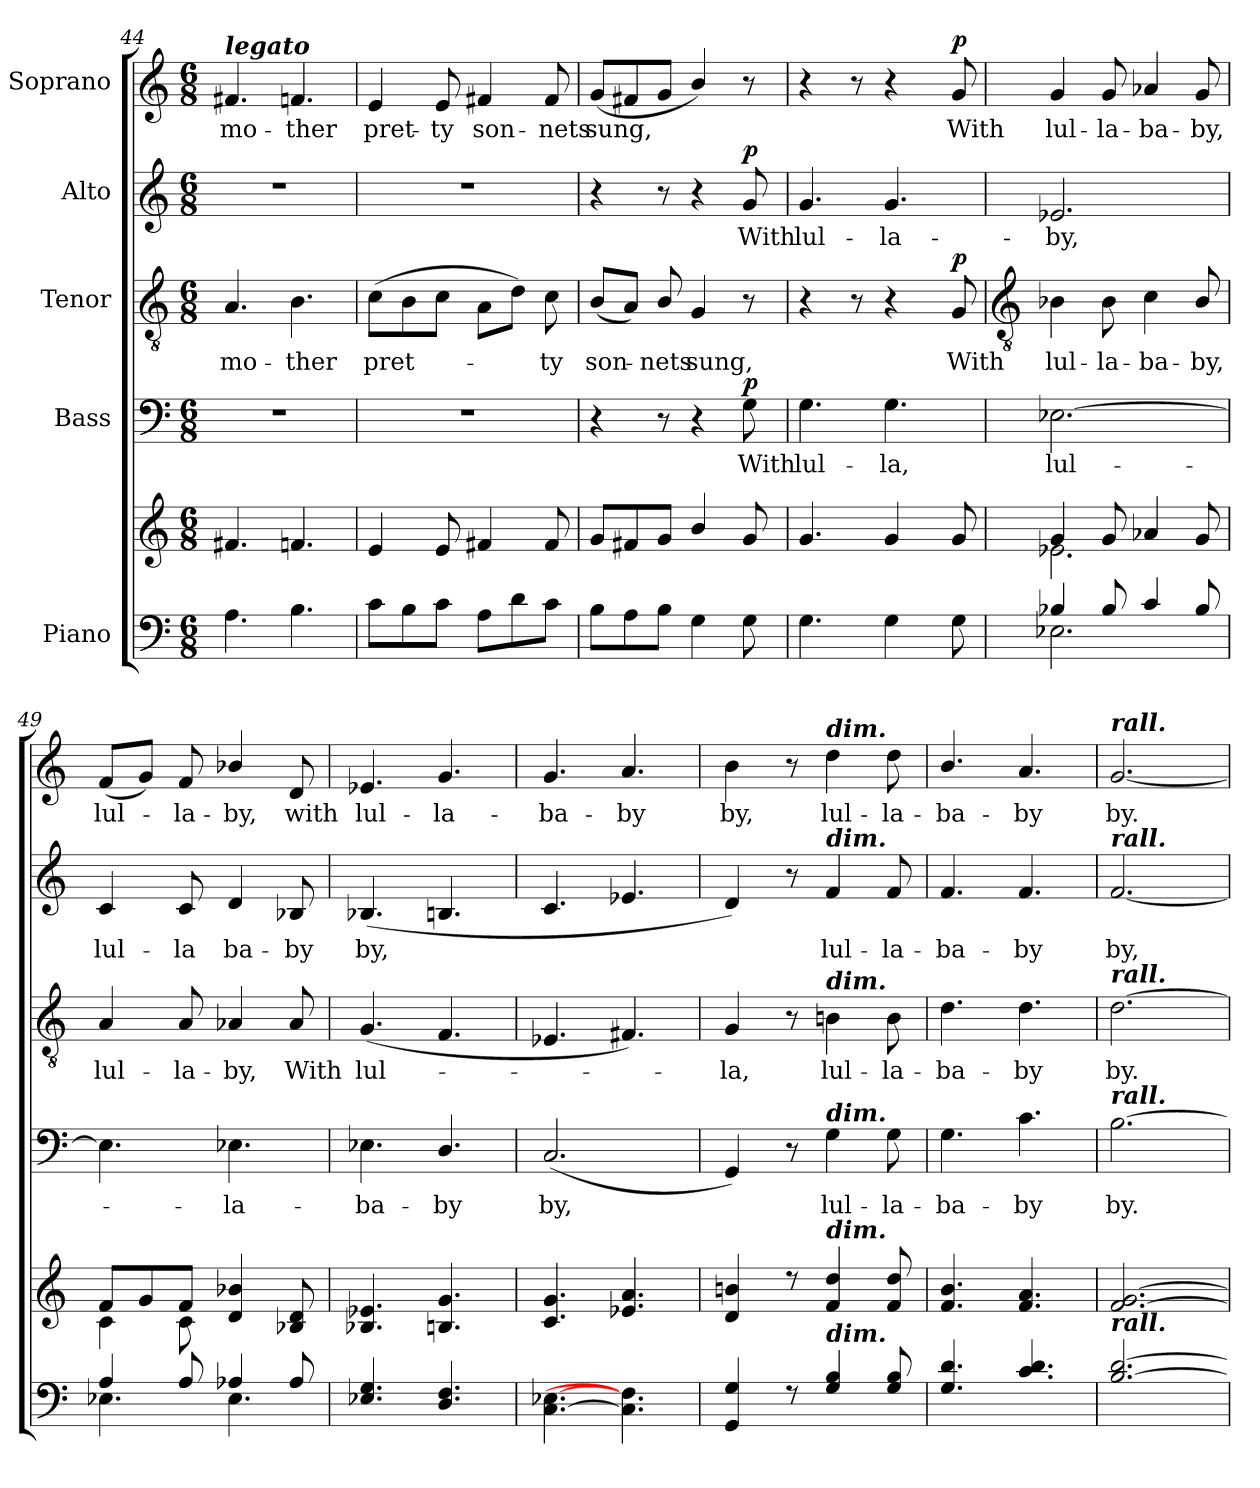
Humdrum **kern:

**kern	**kern	**kern	**text	**dynam	**kern	**text	**dynam	**kern	**text	**dynam	**kern	**text	**dynam
*part5	*part5	*part4	*part4	*part4	*part3	*part3	*part3	*part2	*part2	*part2	*part1	*part1	*part1
*staff6	*staff5	*staff4	*staff4	*staff4	*staff3	*staff3	*staff3	*staff2	*staff2	*staff2	*staff1	*staff1	*staff1
*I"Piano	*	*I"Bass	*	*	*I"Tenor	*	*	*I"Alto	*	*	*I"Soprano	*	*
*clefF4	*clefG2	*clefF4	*	*	*clefGv2	*	*	*clefG2	*	*	*clefG2	*	*
*k[]	*k[]	*k[]	*	*	*k[]	*	*	*k[]	*	*	*k[]	*	*
*C:	*C:	*C:	*	*	*C:	*	*	*C:	*	*	*C:	*	*
*M6/8	*M6/8	*M6/8	*	*	*M6/8	*	*	*M6/8	*	*	*M6/8	*	*
=44	=44	=44	=44	=44	=44	=44	=44	=44	=44	=44	=44	=44	=44
*^	*^	*	*	*	*	*	*	*	*	*	*	*	*
!	!	!	!	!	!	!	!	!	!	!	!	!	!LO:TX:a:Bi:t=legato	!	!
!	!	!	!	!LO:N:vis=1	!	!	!	!LO:LY:b	!	!LO:N:vis=1	!	!	!	!LO:LY:b	!
2.ryy	4.A\	4.f#X/	2.ryy	2.r	.	.	4.A	mo-	.	2.r	.	.	4.f#X	mo-	.
!	!	!	!	!	!	!	!	!LO:LY:b	!	!	!	!	!	!LO:LY:b	!
.	4.B\	4.fn/	.	.	.	.	4.B	-ther	.	.	.	.	4.fn	-ther	.
=45	=45	=45	=45	=45	=45	=45	=45	=45	=45	=45	=45	=45	=45	=45	=45
!	!	!	!	!LO:N:vis=1	!	!	!	!LO:LY:b	!	!LO:N:vis=1	!	!	!	!LO:LY:b	!
2ryy	8c\L	4e/	2.ryy	2.r	.	.	(>8cL	pret-	.	2.r	.	.	4e	pret-	.
.	8B\	.	.	.	.	.	8B	.	.	.	.	.	.	.	.
!	!	!	!	!	!	!	!	!	!	!	!	!	!	!LO:LY:b	!
.	8c\J	8e/	.	.	.	.	8cJ	.	.	.	.	.	8e	-ty	.
!	!	!	!	!	!	!	!	!	!	!	!	!	!	!LO:LY:b	!
.	8A\L	4f#X/	.	.	.	.	8AL	.	.	.	.	.	4f#X	son-	.
4ryy	8d\	.	.	.	.	.	8dJ)	.	.	.	.	.	.	.	.
!	!	!	!	!	!	!	!	!LO:LY:b	!	!	!	!	!	!LO:LY:b	!
.	8c\J	8f#/	.	.	.	.	8c	ty	.	.	.	.	8f#	-nets	.
=46	=46	=46	=46	=46	=46	=46	=46	=46	=46	=46	=46	=46	=46	=46	=46
!	!	!	!	!	!	!	!	!LO:LY:b	!	!	!	!	!	!LO:LY:b	!
2.ryy	8B\L	8g/L	2.ryy	4r	.	.	(<8BL	son-	.	4r	.	.	(<8gL	sung,	.
.	8A\	8f#X/	.	.	.	.	8AJ)	.	.	.	.	.	8f#X	.	.
!	!	!	!	!	!	!	!	!LO:LY:b	!	!	!	!	!	!	!
.	8B\J	8g/J	.	8r	.	.	8B/	nets	.	8r	.	.	8gJ	.	.
!	!	!	!	!	!	!	!	!LO:LY:b	!	!	!	!	!	!	!
.	4G\	4b/	.	4r	.	.	4G	sung,	.	4r	.	.	4b/)	.	.
!	!	!	!	!	!LO:LY:b	!LO:DY:b	!	!	!	!	!LO:LY:b	!LO:DY:b	!	!	!
.	8G\	8g/	.	8G	With	p	8r	.	.	8g	With	p	8r	.	.
=47	=47	=47	=47	=47	=47	=47	=47	=47	=47	=47	=47	=47	=47	=47	=47
!	!	!	!	!	!LO:LY:b	!	!	!	!	!	!LO:LY:b	!	!	!	!
2.ryy	4.G\	4.g/	2ryy	4.G	lul-	.	4r	.	.	4.g	lul-	.	4r	.	.
.	.	.	.	.	.	.	8r	.	.	.	.	.	8r	.	.
!	!	!	!	!	!LO:LY:b	!	!	!	!	!	!LO:LY:b	!	!	!	!
.	4G\	4g/	.	4.G	-la,	.	4r	.	.	4.g	-la-	.	4r	.	.
.	.	.	4ryy	.	.	.	.	.	.	.	.	.	.	.	.
!	!	!	!	!	!	!	!	!LO:LY:b	!LO:DY:b	!	!	!	!	!LO:LY:b	!LO:DY:b
.	8G\	8g/	.	.	.	.	8G	With	p	.	.	.	8g	With	p
!!LO:LB:g=z
=48	=48	=48	=48	=48	=48	=48	=48	=48	=48	=48	=48	=48	=48	=48	=48
*	*	*	*	*	*	*	*clefGv2	*	*	*	*	*	*	*	*
!	!	!	!	!	!LO:LY:b	!	!	!LO:LY:b	!	!	!LO:LY:b	!	!	!LO:LY:b	!
4B-X/	2.E-X\	4g/	2.e-X\	[2.E-X	lul-	.	4B-X	lul-	.	2.e-X	-by,	.	4g	lul-	.
!	!	!	!	!	!	!	!	!LO:LY:b	!	!	!	!	!	!LO:LY:b	!
8B-/	.	8g/	.	.	.	.	8B-	-la-	.	.	.	.	8g	-la-	.
!	!	!	!	!	!	!	!	!LO:LY:b	!	!	!	!	!	!LO:LY:b	!
4c/	.	4a-X/	.	.	.	.	4c	-ba-	.	.	.	.	4a-X	-ba-	.
!	!	!	!	!	!	!	!	!LO:LY:b	!	!	!	!	!	!LO:LY:b	!
8B-/	.	8g/	.	.	.	.	8B-/	-by,	.	.	.	.	8g	-by,	.
=49	=49	=49	=49	=49	=49	=49	=49	=49	=49	=49	=49	=49	=49	=49	=49
!	!	!	!	!	!	!	!	!LO:LY:b	!	!	!LO:LY:b	!	!	!LO:LY:b	!
4A/	4.E-X\	8f/L	4c\	4.E-]	.	.	4A	lul-	.	4c	lul-	.	(<8fL	lul-	.
.	.	8g/	.	.	.	.	.	.	.	.	.	.	8gJ)	.	.
!	!	!	!	!	!	!	!	!LO:LY:b	!	!	!LO:LY:b	!	!	!LO:LY:b	!
8A/	.	8f/J	8c\	.	.	.	8A	-la-	.	8c	-la	.	8f	la-	.
!	!	!	!	!	!LO:LY:b	!	!	!LO:LY:b	!	!	!LO:LY:b	!	!	!LO:LY:b	!
4A-X/	4.E-\	4d/ 4b-X/	4.ryy	4.E-	la-	.	4A-X	-by,	.	4d	ba-	.	4b-X/	-by,	.
!	!	!	!	!	!	!	!	!LO:LY:b	!	!	!LO:LY:b	!	!	!LO:LY:b	!
8A-/	.	8B-X/ 8d/	.	.	.	.	8A-	With	.	8B-X	-by	.	8d	with	.
=50	=50	=50	=50	=50	=50	=50	=50	=50	=50	=50	=50	=50	=50	=50	=50
!	!	!	!	!	!LO:LY:b	!	!	!LO:LY:b	!	!	!LO:LY:b	!	!	!LO:LY:b	!
4.E-X 4.G	2.ryy	4.B-X/ 4.e-X/	2.ryy	4.E-X	-ba-	.	(<4.G	lul-	.	(<4.B-X	by,	.	4.e-X	lul-	.
!	!	!	!	!	!LO:LY:b	!	!	!	!	!	!	!	!	!LO:LY:b	!
4.D 4.F	.	4.Bn/ 4.g/	.	4.D/	-by	.	4.F	.	.	4.Bn	.	.	4.g	-la-	.
=51	=51	=51	=51	=51	=51	=51	=51	=51	=51	=51	=51	=51	=51	=51	=51
!	!	!	!	!	!LO:LY:b	!	!	!	!	!	!	!	!	!LO:LY:b	!
[4.C\ [4.E-X\	2.ryy	4.c/ 4.g/	2.ryy	(<2.C	by,	.	4.E-X	.	.	4.c	.	.	4.g	-ba-	.
!	!	!	!	!	!	!	!	!	!	!	!	!	!	!LO:LY:b	!
4.C\] 4.F#\]	.	4.e-X/ 4.a/	.	.	.	.	4.F#X)	.	.	4.e-X	.	.	4.a	-by	.
=52	=52	=52	=52	=52	=52	=52	=52	=52	=52	=52	=52	=52	=52	=52	=52
!	!	!	!	!	!	!	!	!LO:LY:b	!	!	!	!	!	!LO:LY:b	!
4GG 4G	2.ryy	4d/ 4bn/	2.ryy	4GG)	.	.	4G	la,	.	4d)	.	.	4b	by,	.
8r	.	8r	.	8r	.	.	8r	.	.	8r	.	.	8r	.	.
!	!	!	!	!	!	!	!	!	!	!	!	!	!LO:TX:a:Bi:t=dim.	!	!
!	!	!	!	!	!	!	!	!	!	!LO:TX:a:Bi:t=dim.	!	!	!	!	!
!	!	!	!	!	!	!	!LO:TX:a:Bi:t=dim.	!	!	!	!	!	!	!	!
!	!	!	!	!LO:TX:a:Bi:t=dim.	!	!	!	!	!	!	!	!	!	!	!
!	!	!LO:TX:a:Bi:t=dim.	!	!	!	!	!	!	!	!	!	!	!	!	!
!LO:TX:a:Bi:t=dim.	!	!	!	!	!	!	!	!	!	!	!	!	!	!	!
!	!	!	!	!	!LO:LY:b	!	!	!LO:LY:b	!	!	!LO:LY:b	!	!	!LO:LY:b	!
4G 4B	.	4f/ 4dd/	.	4G	lul-	.	4Bn	lul-	.	4f	lul-	.	4dd	lul-	.
!	!	!	!	!	!LO:LY:b	!	!	!LO:LY:b	!	!	!LO:LY:b	!	!	!LO:LY:b	!
8G 8B	.	8f/ 8dd/	.	8G	-la-	.	8B	-la-	.	8f	-la-	.	8dd	-la-	.
=53	=53	=53	=53	=53	=53	=53	=53	=53	=53	=53	=53	=53	=53	=53	=53
!	!	!	!	!	!LO:LY:b	!	!	!LO:LY:b	!	!	!LO:LY:b	!	!	!LO:LY:b	!
4.G 4.d	2.ryy	4.f/ 4.b/	2.ryy	4.G	-ba-	.	4.d	-ba-	.	4.f	-ba-	.	4.b/	-ba-	.
!	!	!	!	!	!LO:LY:b	!	!	!LO:LY:b	!	!	!LO:LY:b	!	!	!LO:LY:b	!
4.c 4.d	.	4.f/ 4.a/	.	4.c	-by	.	4.d	-by	.	4.f	-by	.	4.a	-by	.
=54	=54	=54	=54	=54	=54	=54	=54	=54	=54	=54	=54	=54	=54	=54	=54
!	!	!	!	!	!	!	!	!	!	!	!	!	!LO:TX:a:Bi:t=rall.	!	!
!	!	!	!	!	!	!	!	!	!	!LO:TX:a:Bi:t=rall.	!	!	!	!	!
!	!	!	!	!	!	!	!LO:TX:a:Bi:t=rall.	!	!	!	!	!	!	!	!
!	!	!	!	!LO:TX:a:Bi:t=rall.	!	!	!	!	!	!	!	!	!	!	!
!LO:TX:a:Bi:t=rall.	!	!	!	!	!	!	!	!	!	!	!	!	!	!	!
!	!LO:N:vis=1	!	!LO:N:vis=1	!	!LO:LY:b	!	!	!LO:LY:b	!	!	!LO:LY:b	!	!	!LO:LY:b	!
[2.B [2.d	2.ryy	[2.f/ [2.g/	2.ryy	[2.B	by.	.	[2.d	by.	.	[2.f	by,	.	[2.g	by.	.
*v	*v	*	*	*	*	*	*	*	*	*	*	*	*	*	*
*	*v	*v	*	*	*	*	*	*	*	*	*	*	*	*
=	=	=	=	=	=	=	=	=	=	=	=	=	=
*-	*-	*-	*-	*-	*-	*-	*-	*-	*-	*-	*-	*-	*-
